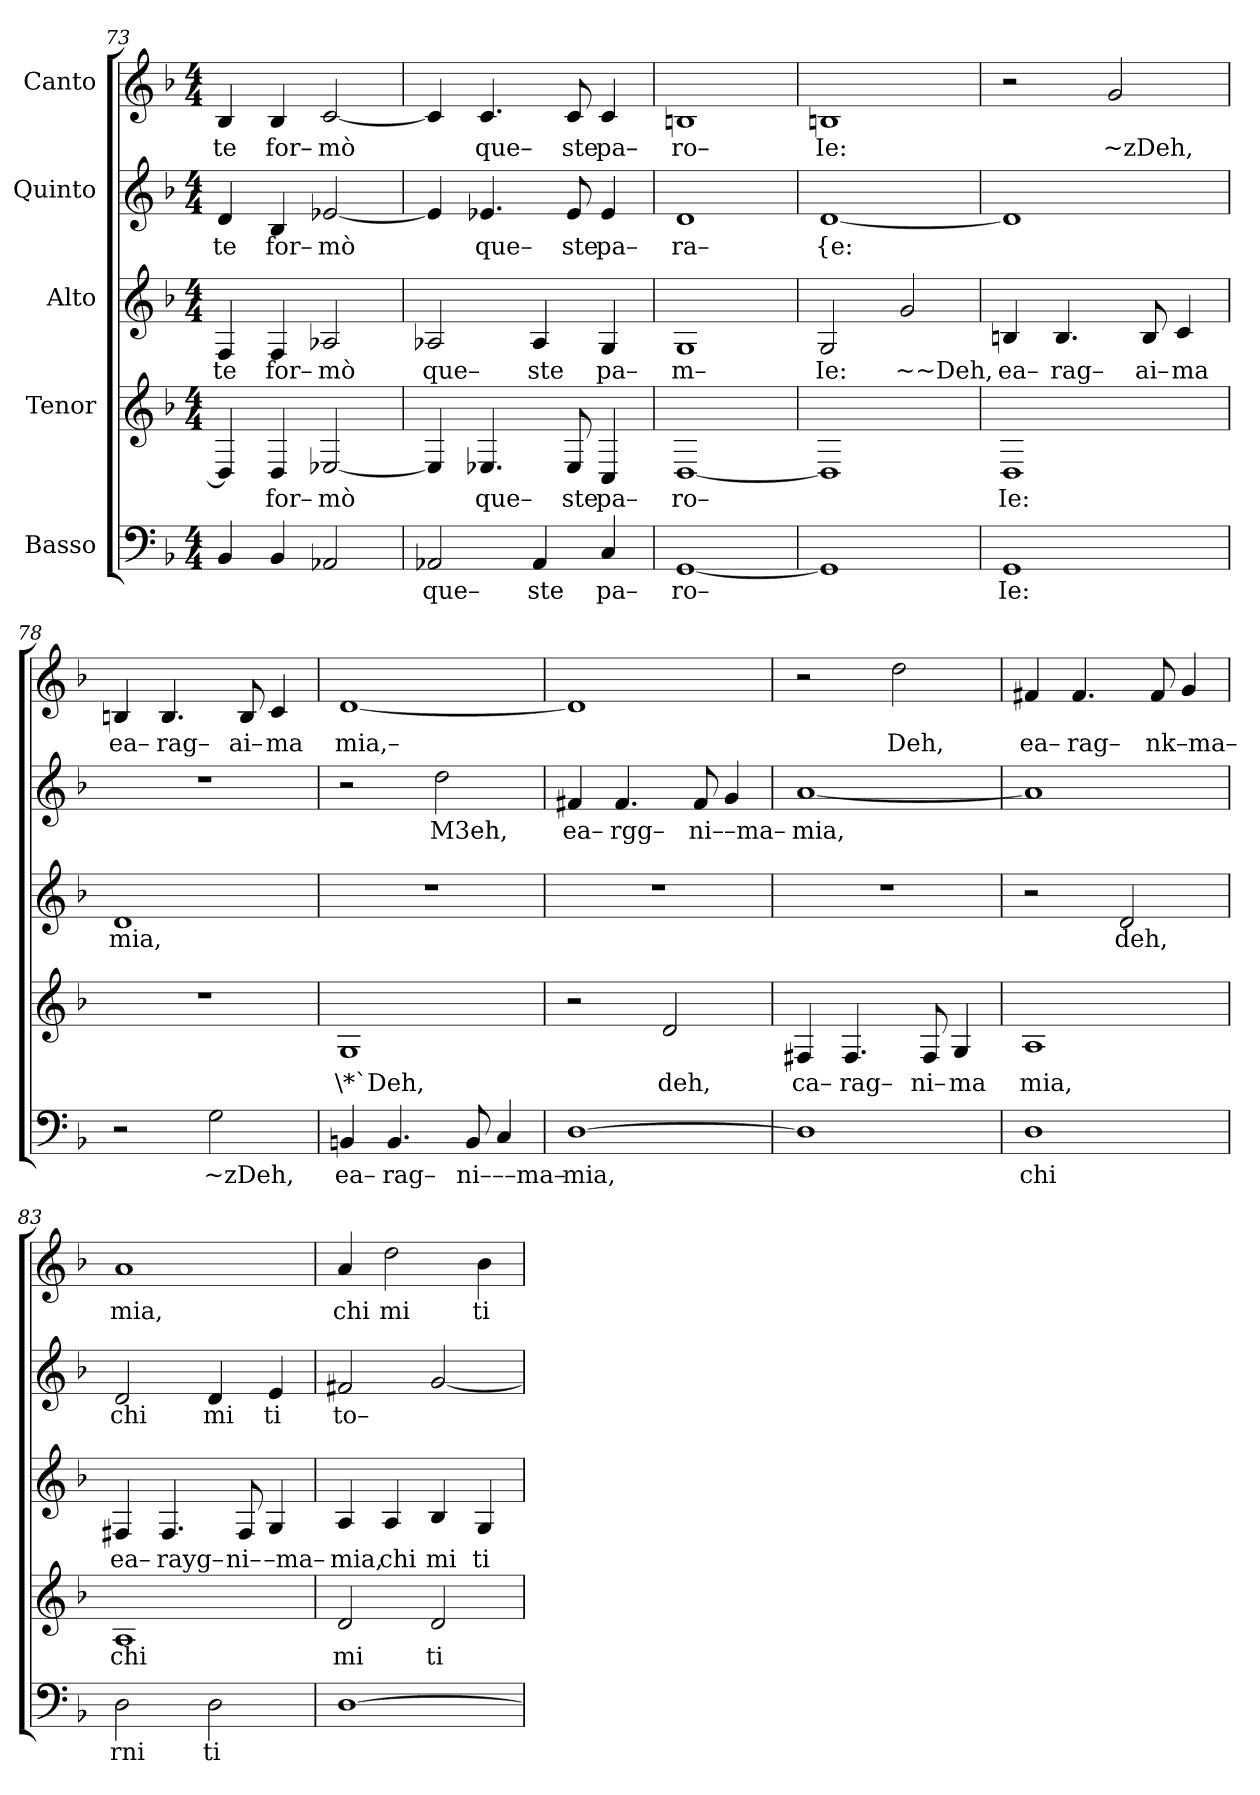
**kern	**text	**kern	**text	**kern	**text	**kern	**text	**kern	**text
*part5	*part5	*part4	*part4	*part3	*part3	*part2	*part2	*part1	*part1
*staff5	*staff5	*staff4	*staff4	*staff3	*staff3	*staff2	*staff2	*staff1	*staff1
*I"Basso	*	*I"Tenor	*	*I"Alto	*	*I"Quinto	*	*I"Canto	*
*clefF4	*	*clefG2	*	*clefG2	*	*clefG2	*	*clefG2	*
*k[b-]	*	*k[b-]	*	*k[b-]	*	*k[b-]	*	*k[b-]	*
*F:	*	*F:	*	*F:	*	*F:	*	*F:	*
*M4/4	*	*M4/4	*	*M4/4	*	*M4/4	*	*M4/4	*
=73	=73	=73	=73	=73	=73	=73	=73	=73	=73
!	!	!	!	!	!LO:LY:b	!	!LO:LY:b	!	!LO:LY:b
4BB-/	.	4D/]	.	4F/	te	4d/	te	4B-/	te
!	!	!	!LO:LY:b	!	!LO:LY:b	!	!LO:LY:b	!	!LO:LY:b
4BB-/	.	4D/	for–	4F/	for–	4B-/	for–	4B-/	for–
!	!	!	!LO:LY:b	!	!LO:LY:b	!	!LO:LY:b	!	!LO:LY:b
2AA-X/	.	[2E-X/	mò	2A-X/	mò	[2e-X/	mò	[2c/	mò
=74	=74	=74	=74	=74	=74	=74	=74	=74	=74
!	!LO:LY:b	!	!	!	!LO:LY:b	!	!	!	!
2AA-X/	que–	4E-/]	.	2A-X/	que–	4e-/]	.	4c/]	.
!	!	!	!LO:LY:b	!	!	!	!LO:LY:b	!	!LO:LY:b
.	.	4.E-X/	que–	.	.	4.e-X/	que–	4.c/	que–
!	!LO:LY:b	!	!	!	!LO:LY:b	!	!	!	!
4AA-/	ste	.	.	4A-/	ste	.	.	.	.
!	!	!	!LO:LY:b	!	!	!	!LO:LY:b	!	!LO:LY:b
.	.	8E-/	ste	.	.	8e-/	ste	8c/	ste
!	!LO:LY:b	!	!LO:LY:b	!	!LO:LY:b	!	!LO:LY:b	!	!LO:LY:b
4C/	pa–	4C/	pa–	4G/	pa–	4e-/	pa–	4c/	pa–
=75	=75	=75	=75	=75	=75	=75	=75	=75	=75
!	!LO:LY:b	!	!LO:LY:b	!	!LO:LY:b	!	!LO:LY:b	!	!LO:LY:b
[1GG	ro–	[1D	ro–	1G	m–	1d	ra–	1Bn	ro–
=76	=76	=76	=76	=76	=76	=76	=76	=76	=76
!	!	!	!	!	!LO:LY:b	!	!LO:LY:b	!	!LO:LY:b
1GG]	.	1D]	.	2G/	Ie:	[1d	{e:	1Bn	Ie:
!	!	!	!	!	!LO:LY:b	!	!	!	!
.	.	.	.	2g/	~~Deh,	.	.	.	.
=77	=77	=77	=77	=77	=77	=77	=77	=77	=77
!	!LO:LY:b	!	!LO:LY:b	!	!LO:LY:b	!	!	!	!
1GG	Ie:	1D	Ie:	4Bn/	ea–	1d]	.	2r	.
!	!	!	!	!	!LO:LY:b	!	!	!	!
.	.	.	.	4.B/	rag–	.	.	.	.
!	!	!	!	!	!	!	!	!	!LO:LY:b
.	.	.	.	.	.	.	.	2g/	~zDeh,
!	!	!	!	!	!LO:LY:b	!	!	!	!
.	.	.	.	8B/	ai–	.	.	.	.
!	!	!	!	!	!LO:LY:b	!	!	!	!
.	.	.	.	4c/	ma	.	.	.	.
=78	=78	=78	=78	=78	=78	=78	=78	=78	=78
!	!	!	!	!	!LO:LY:b	!	!	!	!LO:LY:b
2r	.	1r	.	1d	mia,	1r	.	4Bn/	ea–
!	!	!	!	!	!	!	!	!	!LO:LY:b
.	.	.	.	.	.	.	.	4.B/	rag–
!	!LO:LY:b	!	!	!	!	!	!	!	!
2G\	~zDeh,	.	.	.	.	.	.	.	.
!	!	!	!	!	!	!	!	!	!LO:LY:b
.	.	.	.	.	.	.	.	8B/	ai–
!	!	!	!	!	!	!	!	!	!LO:LY:b
.	.	.	.	.	.	.	.	4c/	ma
=79	=79	=79	=79	=79	=79	=79	=79	=79	=79
!	!LO:LY:b	!	!LO:LY:b	!	!	!	!	!	!LO:LY:b
4BBn/	ea–	1G	\*`Deh,	1r	.	2r	.	[1d	mia,–
!	!LO:LY:b	!	!	!	!	!	!	!	!
4.BB/	rag–	.	.	.	.	.	.	.	.
!	!	!	!	!	!	!	!LO:LY:b	!	!
.	.	.	.	.	.	2dd\	M3eh,	.	.
!	!LO:LY:b	!	!	!	!	!	!	!	!
8BB/	ni–––ma–	.	.	.	.	.	.	.	.
4C/	.	.	.	.	.	.	.	.	.
=80	=80	=80	=80	=80	=80	=80	=80	=80	=80
!	!LO:LY:b	!	!	!	!	!	!LO:LY:b	!	!
[1D	mia,	2r	.	1r	.	4f#X/	ea–	1d]	.
!	!	!	!	!	!	!	!LO:LY:b	!	!
.	.	.	.	.	.	4.f#/	rgg–	.	.
!	!	!	!LO:LY:b	!	!	!	!	!	!
.	.	2d/	deh,	.	.	.	.	.	.
!	!	!	!	!	!	!	!LO:LY:b	!	!
.	.	.	.	.	.	8f#/	ni––ma–	.	.
.	.	.	.	.	.	4g/	.	.	.
=81	=81	=81	=81	=81	=81	=81	=81	=81	=81
!	!	!	!LO:LY:b	!	!	!	!LO:LY:b	!	!
1D]	.	4F#X/	ca–	1r	.	[1a	mia,	2r	.
!	!	!	!LO:LY:b	!	!	!	!	!	!
.	.	4.F#/	rag–	.	.	.	.	.	.
!	!	!	!	!	!	!	!	!	!LO:LY:b
.	.	.	.	.	.	.	.	2dd\	Deh,
!	!	!	!LO:LY:b	!	!	!	!	!	!
.	.	8F#/	ni–	.	.	.	.	.	.
!	!	!	!LO:LY:b	!	!	!	!	!	!
.	.	4G/	ma	.	.	.	.	.	.
=82	=82	=82	=82	=82	=82	=82	=82	=82	=82
!	!LO:LY:b	!	!LO:LY:b	!	!	!	!	!	!LO:LY:b
1D	chi	1A	mia,	2r	.	1a]	.	4f#X/	ea–
!	!	!	!	!	!	!	!	!	!LO:LY:b
.	.	.	.	.	.	.	.	4.f#/	rag–
!	!	!	!	!	!LO:LY:b	!	!	!	!
.	.	.	.	2d/	deh,	.	.	.	.
!	!	!	!	!	!	!	!	!	!LO:LY:b
.	.	.	.	.	.	.	.	8f#/	nk–ma–
.	.	.	.	.	.	.	.	4g/	.
=83	=83	=83	=83	=83	=83	=83	=83	=83	=83
!	!LO:LY:b	!	!LO:LY:b	!	!LO:LY:b	!	!LO:LY:b	!	!LO:LY:b
2D\	rni	1A	chi	4F#X/	ea–	2d/	chi	1a	mia,
!	!	!	!	!	!LO:LY:b	!	!	!	!
.	.	.	.	4.F#/	rayg–	.	.	.	.
!	!LO:LY:b	!	!	!	!	!	!LO:LY:b	!	!
2D\	ti	.	.	.	.	4d/	mi	.	.
!	!	!	!	!	!LO:LY:b	!	!	!	!
.	.	.	.	8F#/	ni–	.	.	.	.
!	!	!	!	!	!LO:LY:b	!	!LO:LY:b	!	!
.	.	.	.	4G/	–ma–	4e/	ti	.	.
=84	=84	=84	=84	=84	=84	=84	=84	=84	=84
!	!	!	!LO:LY:b	!	!LO:LY:b	!	!LO:LY:b	!	!LO:LY:b
[1D	.	2d/	mi	4A/	mia,	2f#X/	to–	4a/	chi
!	!	!	!	!	!LO:LY:b	!	!	!	!LO:LY:b
.	.	.	.	4A/	chi	.	.	2dd\	mi
!	!	!	!LO:LY:b	!	!LO:LY:b	!	!	!	!
.	.	2d/	ti	4B-/	mi	[2g/	.	.	.
!	!	!	!	!	!LO:LY:b	!	!	!	!LO:LY:b
.	.	.	.	4G/	ti	.	.	4b-\	ti
=	=	=	=	=	=	=	=	=	=
*-	*-	*-	*-	*-	*-	*-	*-	*-	*-
